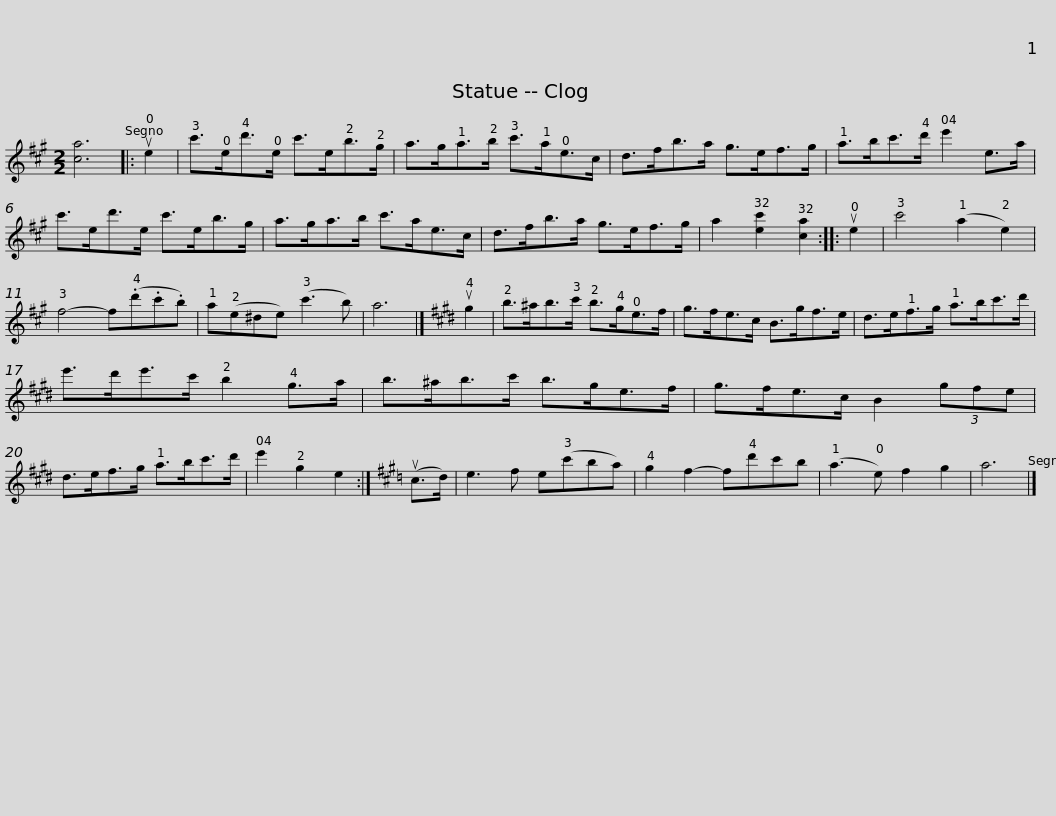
X:1
L:1/8
M:2/2
I:linebreak $
K:A
V:1 treble
V:1
 [ca]6 |: ue2 | c'>ed'>e c'>eb>g | a>ga>b c'>ae>c | d>fb>a g>ef>g | %5
 a>bc'>d' e'2 e>a |$ c'>ed'>e c'>eb>g | a>ga>b c'>ae>c | d>fb>a g>ef>g | a2 [ec']2 [ca]2 :: %10
 ue2 | c'4 (a2 e2) |$ f4- f(.d'.c'.b) | a(e^de) (c'3 b) | a6 |] %15
[K:E] ug2 | b>^ab>c' b>ge>f | g>fe>c B>gf>e |$ d>ef>g a>bc'>d' | e'>d'e'>c' b2 g>a | %20
 b>^ab>c' b>ge>f | g>fe>c B2 (3gfe |$ d>ef>g a>bc'>d' | e'2 g2 e2 :|[K:A] (uc>d) | %25
 e3 f e(c'ba) | g2 f2- fd'c'b | (a3 e) f2 g2 | a6 |] %29
